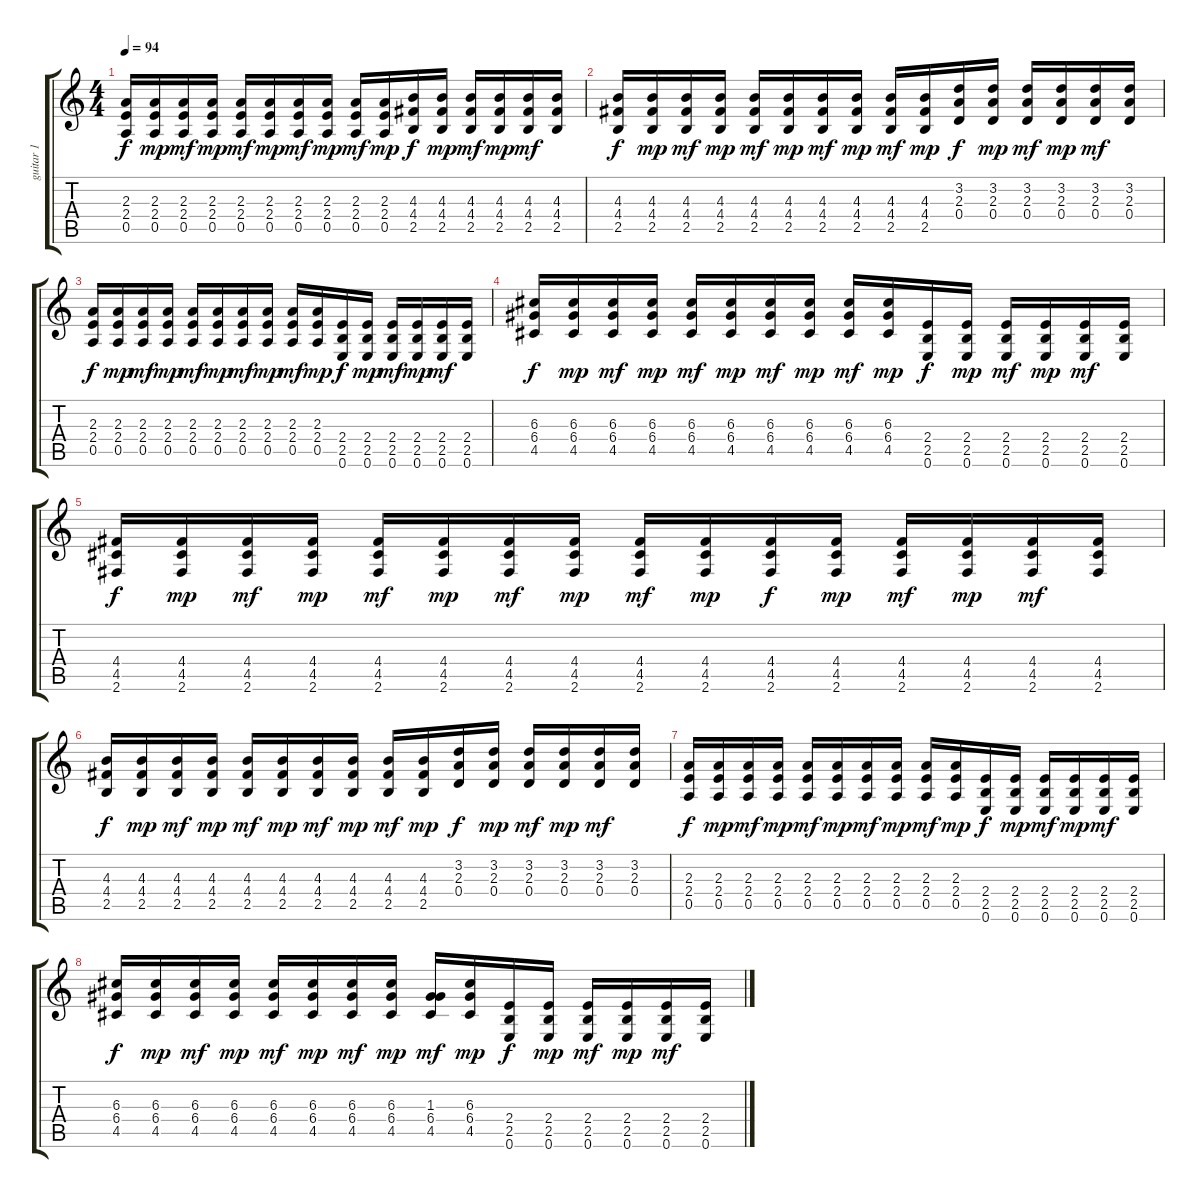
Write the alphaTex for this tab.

\track ("guitar 1" "guitar 1") {instrument distortionguitar}
\staff {score tabs}
\tuning (E4 B3 G3 D3 A2 E2) {hide}
\ts (4 4)
\tempo 94
\clef g2
\ks c
(2.3 2.4 0.5).16{dy f} (2.3 2.4 0.5).16{dy mp} (2.3 2.4 0.5).16{dy mf} (2.3 2.4 0.5).16{dy mp} (2.3 2.4 0.5).16{dy mf} (2.3 2.4 0.5).16{dy mp} (2.3 2.4 0.5).16{dy mf} (2.3 2.4 0.5).16{dy mp} (2.3 2.4 0.5).16{dy mf} (2.3 2.4 0.5).16{dy mp} (4.3 4.4 2.5).16{dy f} (4.3 4.4 2.5).16{dy mp} (4.3 4.4 2.5).16{dy mf} (4.3 4.4 2.5).16{dy mp} (4.3 4.4 2.5).16{dy mf} (4.3 4.4 2.5).16 |
(4.3 4.4 2.5).16{dy f} (4.3 4.4 2.5).16{dy mp} (4.3 4.4 2.5).16{dy mf} (4.3 4.4 2.5).16{dy mp} (4.3 4.4 2.5).16{dy mf} (4.3 4.4 2.5).16{dy mp} (4.3 4.4 2.5).16{dy mf} (4.3 4.4 2.5).16{dy mp} (4.3 4.4 2.5).16{dy mf} (4.3 4.4 2.5).16{dy mp} (3.2 2.3 0.4).16{dy f} (3.2 2.3 0.4).16{dy mp} (3.2 2.3 0.4).16{dy mf} (3.2 2.3 0.4).16{dy mp} (3.2 2.3 0.4).16{dy mf} (3.2 2.3 0.4).16 |
(2.3 2.4 0.5).16{dy f} (2.3 2.4 0.5).16{dy mp} (2.3 2.4 0.5).16{dy mf} (2.3 2.4 0.5).16{dy mp} (2.3 2.4 0.5).16{dy mf} (2.3 2.4 0.5).16{dy mp} (2.3 2.4 0.5).16{dy mf} (2.3 2.4 0.5).16{dy mp} (2.3 2.4 0.5).16{dy mf} (2.3 2.4 0.5).16{dy mp} (2.4 2.5 0.6).16{dy f} (2.4 2.5 0.6).16{dy mp} (2.4 2.5 0.6).16{dy mf} (2.4 2.5 0.6).16{dy mp} (2.4 2.5 0.6).16{dy mf} (2.4 2.5 0.6).16 |
(6.3 6.4 4.5).16{dy f} (6.3 6.4 4.5).16{dy mp} (6.3 6.4 4.5).16{dy mf} (6.3 6.4 4.5).16{dy mp} (6.3 6.4 4.5).16{dy mf} (6.3 6.4 4.5).16{dy mp} (6.3 6.4 4.5).16{dy mf} (6.3 6.4 4.5).16{dy mp} (6.3 6.4 4.5).16{dy mf} (6.3 6.4 4.5).16{dy mp} (2.4 2.5 0.6).16{dy f} (2.4 2.5 0.6).16{dy mp} (2.4 2.5 0.6).16{dy mf} (2.4 2.5 0.6).16{dy mp} (2.4 2.5 0.6).16{dy mf} (2.4 2.5 0.6).16 |
(4.4 4.5 2.6).16{dy f} (4.4 4.5 2.6).16{dy mp} (4.4 4.5 2.6).16{dy mf} (4.4 4.5 2.6).16{dy mp} (4.4 4.5 2.6).16{dy mf} (4.4 4.5 2.6).16{dy mp} (4.4 4.5 2.6).16{dy mf} (4.4 4.5 2.6).16{dy mp} (4.4 4.5 2.6).16{dy mf} (4.4 4.5 2.6).16{dy mp} (4.4 4.5 2.6).16{dy f} (4.4 4.5 2.6).16{dy mp} (4.4 4.5 2.6).16{dy mf} (4.4 4.5 2.6).16{dy mp} (4.4 4.5 2.6).16{dy mf} (4.4 4.5 2.6).16 |
(4.3 4.4 2.5).16{dy f} (4.3 4.4 2.5).16{dy mp} (4.3 4.4 2.5).16{dy mf} (4.3 4.4 2.5).16{dy mp} (4.3 4.4 2.5).16{dy mf} (4.3 4.4 2.5).16{dy mp} (4.3 4.4 2.5).16{dy mf} (4.3 4.4 2.5).16{dy mp} (4.3 4.4 2.5).16{dy mf} (4.3 4.4 2.5).16{dy mp} (3.2 2.3 0.4).16{dy f} (3.2 2.3 0.4).16{dy mp} (3.2 2.3 0.4).16{dy mf} (3.2 2.3 0.4).16{dy mp} (3.2 2.3 0.4).16{dy mf} (3.2 2.3 0.4).16 |
(2.3 2.4 0.5).16{dy f} (2.3 2.4 0.5).16{dy mp} (2.3 2.4 0.5).16{dy mf} (2.3 2.4 0.5).16{dy mp} (2.3 2.4 0.5).16{dy mf} (2.3 2.4 0.5).16{dy mp} (2.3 2.4 0.5).16{dy mf} (2.3 2.4 0.5).16{dy mp} (2.3 2.4 0.5).16{dy mf} (2.3 2.4 0.5).16{dy mp} (2.4 2.5 0.6).16{dy f} (2.4 2.5 0.6).16{dy mp} (2.4 2.5 0.6).16{dy mf} (2.4 2.5 0.6).16{dy mp} (2.4 2.5 0.6).16{dy mf} (2.4 2.5 0.6).16 |
(6.3 6.4 4.5).16{dy f} (6.3 6.4 4.5).16{dy mp} (6.3 6.4 4.5).16{dy mf} (6.3 6.4 4.5).16{dy mp} (6.3 6.4 4.5).16{dy mf} (6.3 6.4 4.5).16{dy mp} (6.3 6.4 4.5).16{dy mf} (6.3 6.4 4.5).16{dy mp} (1.3 6.4 4.5).16{dy mf} (6.3 6.4 4.5).16{dy mp} (2.4 2.5 0.6).16{dy f} (2.4 2.5 0.6).16{dy mp} (2.4 2.5 0.6).16{dy mf} (2.4 2.5 0.6).16{dy mp} (2.4 2.5 0.6).16{dy mf} (2.4 2.5 0.6).16
